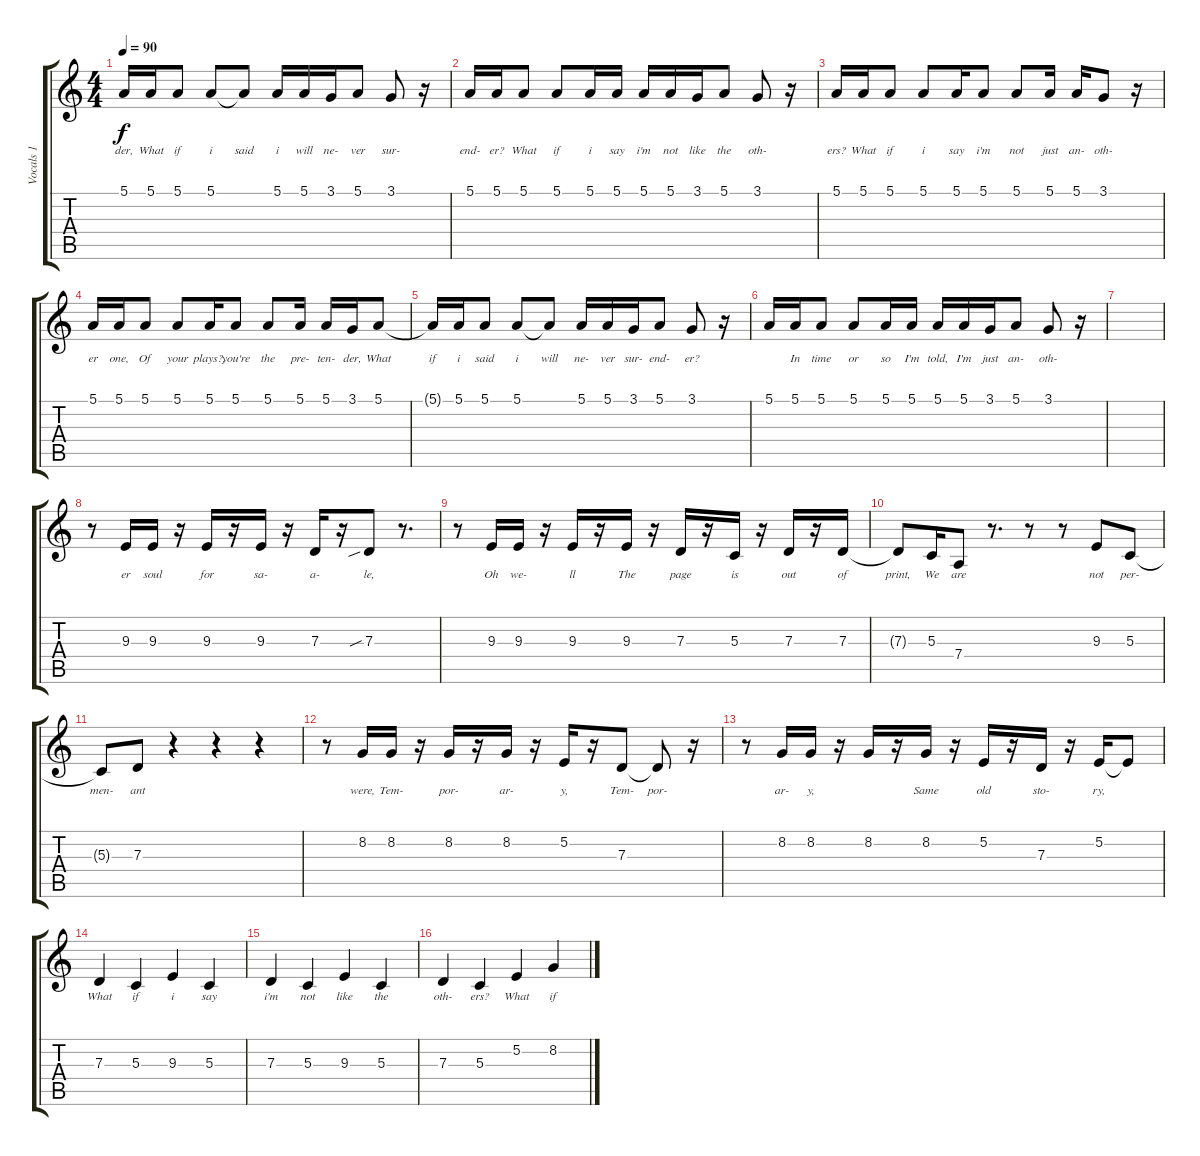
\track ("Vocals 1" "Vocals 1") {instrument flute}
\staff {score tabs}
\tuning (E4 B3 G3 D3 A2 E2) {hide}
\ts (4 4)
\tempo 90
\clef g2
\ks c
5.1{t}.16{lyrics (0 "der,") lyrics (1 "") lyrics (2 "") lyrics (3 "") lyrics (4 "") dy f} 5.1.16{lyrics (0 "What") lyrics (1 "") lyrics (2 "") lyrics (3 "") lyrics (4 "")} 5.1.8{lyrics (0 "if") lyrics (1 "") lyrics (2 "") lyrics (3 "") lyrics (4 "")} 5.1.8{lyrics (0 "i") lyrics (1 "") lyrics (2 "") lyrics (3 "") lyrics (4 "")} 5.1{t}.8{lyrics (0 "said") lyrics (1 "") lyrics (2 "") lyrics (3 "") lyrics (4 "")} 5.1.16{lyrics (0 "i") lyrics (1 "") lyrics (2 "") lyrics (3 "") lyrics (4 "")} 5.1.16{lyrics (0 "will") lyrics (1 "") lyrics (2 "") lyrics (3 "") lyrics (4 "")} 3.1.16{lyrics (0 "ne-") lyrics (1 "") lyrics (2 "") lyrics (3 "") lyrics (4 "")} 5.1.8{lyrics (0 "ver") lyrics (1 "") lyrics (2 "") lyrics (3 "") lyrics (4 "")} 3.1.8{lyrics (0 "sur-") lyrics (1 "") lyrics (2 "") lyrics (3 "") lyrics (4 "")} r.16 |
5.1.16{lyrics (0 "end-") lyrics (1 "") lyrics (2 "") lyrics (3 "") lyrics (4 "")} 5.1.16{lyrics (0 "er?") lyrics (1 "") lyrics (2 "") lyrics (3 "") lyrics (4 "")} 5.1.8{lyrics (0 "What") lyrics (1 "") lyrics (2 "") lyrics (3 "") lyrics (4 "")} 5.1.8{lyrics (0 "if") lyrics (1 "") lyrics (2 "") lyrics (3 "") lyrics (4 "")} 5.1.16{lyrics (0 "i") lyrics (1 "") lyrics (2 "") lyrics (3 "") lyrics (4 "")} 5.1.16{lyrics (0 "say") lyrics (1 "") lyrics (2 "") lyrics (3 "") lyrics (4 "")} 5.1.16{lyrics (0 "i'm") lyrics (1 "") lyrics (2 "") lyrics (3 "") lyrics (4 "")} 5.1.16{lyrics (0 "not") lyrics (1 "") lyrics (2 "") lyrics (3 "") lyrics (4 "")} 3.1.16{lyrics (0 "like") lyrics (1 "") lyrics (2 "") lyrics (3 "") lyrics (4 "")} 5.1.8{lyrics (0 "the") lyrics (1 "") lyrics (2 "") lyrics (3 "") lyrics (4 "")} 3.1.8{lyrics (0 "oth-") lyrics (1 "") lyrics (2 "") lyrics (3 "") lyrics (4 "")} r.16 |
5.1.16{lyrics (0 "ers?") lyrics (1 "") lyrics (2 "") lyrics (3 "") lyrics (4 "")} 5.1.16{lyrics (0 "What") lyrics (1 "") lyrics (2 "") lyrics (3 "") lyrics (4 "")} 5.1.8{lyrics (0 "if") lyrics (1 "") lyrics (2 "") lyrics (3 "") lyrics (4 "")} 5.1.8{lyrics (0 "i") lyrics (1 "") lyrics (2 "") lyrics (3 "") lyrics (4 "")} 5.1.16{lyrics (0 "say") lyrics (1 "") lyrics (2 "") lyrics (3 "") lyrics (4 "")} 5.1.8{lyrics (0 "i'm") lyrics (1 "") lyrics (2 "") lyrics (3 "") lyrics (4 "")} 5.1.8{lyrics (0 "not") lyrics (1 "") lyrics (2 "") lyrics (3 "") lyrics (4 "")} 5.1.16{lyrics (0 "just") lyrics (1 "") lyrics (2 "") lyrics (3 "") lyrics (4 "")} 5.1.16{lyrics (0 "an-") lyrics (1 "") lyrics (2 "") lyrics (3 "") lyrics (4 "")} 3.1.8{lyrics (0 "oth-") lyrics (1 "") lyrics (2 "") lyrics (3 "") lyrics (4 "")} r.16 |
5.1.16{lyrics (0 "er") lyrics (1 "") lyrics (2 "") lyrics (3 "") lyrics (4 "")} 5.1.16{lyrics (0 "one,") lyrics (1 "") lyrics (2 "") lyrics (3 "") lyrics (4 "")} 5.1.8{lyrics (0 "Of") lyrics (1 "") lyrics (2 "") lyrics (3 "") lyrics (4 "")} 5.1.8{lyrics (0 "your") lyrics (1 "") lyrics (2 "") lyrics (3 "") lyrics (4 "")} 5.1.16{lyrics (0 "plays?,") lyrics (1 "") lyrics (2 "") lyrics (3 "") lyrics (4 "")} 5.1.8{lyrics (0 "you're") lyrics (1 "") lyrics (2 "") lyrics (3 "") lyrics (4 "")} 5.1.8{lyrics (0 "the") lyrics (1 "") lyrics (2 "") lyrics (3 "") lyrics (4 "")} 5.1.16{lyrics (0 "pre-") lyrics (1 "") lyrics (2 "") lyrics (3 "") lyrics (4 "")} 5.1.16{lyrics (0 "ten-") lyrics (1 "") lyrics (2 "") lyrics (3 "") lyrics (4 "")} 3.1.16{lyrics (0 "der,") lyrics (1 "") lyrics (2 "") lyrics (3 "") lyrics (4 "")} 5.1.8{lyrics (0 "What") lyrics (1 "") lyrics (2 "") lyrics (3 "") lyrics (4 "")} |
5.1{t}.16{lyrics (0 "if") lyrics (1 "") lyrics (2 "") lyrics (3 "") lyrics (4 "")} 5.1.16{lyrics (0 "i") lyrics (1 "") lyrics (2 "") lyrics (3 "") lyrics (4 "")} 5.1.8{lyrics (0 "said") lyrics (1 "") lyrics (2 "") lyrics (3 "") lyrics (4 "")} 5.1.8{lyrics (0 "i") lyrics (1 "") lyrics (2 "") lyrics (3 "") lyrics (4 "")} 5.1{t}.8{lyrics (0 "will") lyrics (1 "") lyrics (2 "") lyrics (3 "") lyrics (4 "")} 5.1.16{lyrics (0 "ne-") lyrics (1 "") lyrics (2 "") lyrics (3 "") lyrics (4 "")} 5.1.16{lyrics (0 "ver") lyrics (1 "") lyrics (2 "") lyrics (3 "") lyrics (4 "")} 3.1.16{lyrics (0 "sur-") lyrics (1 "") lyrics (2 "") lyrics (3 "") lyrics (4 "")} 5.1.8{lyrics (0 "end-") lyrics (1 "") lyrics (2 "") lyrics (3 "") lyrics (4 "")} 3.1.8{lyrics (0 "er?") lyrics (1 "") lyrics (2 "") lyrics (3 "") lyrics (4 "")} r.16 |
5.1.16{lyrics (0 "") lyrics (1 "") lyrics (2 "") lyrics (3 "") lyrics (4 "")} 5.1.16{lyrics (0 "In") lyrics (1 "") lyrics (2 "") lyrics (3 "") lyrics (4 "")} 5.1.8{lyrics (0 "time") lyrics (1 "") lyrics (2 "") lyrics (3 "") lyrics (4 "")} 5.1.8{lyrics (0 "or") lyrics (1 "") lyrics (2 "") lyrics (3 "") lyrics (4 "")} 5.1.16{lyrics (0 "so") lyrics (1 "") lyrics (2 "") lyrics (3 "") lyrics (4 "")} 5.1.16{lyrics (0 "I'm") lyrics (1 "") lyrics (2 "") lyrics (3 "") lyrics (4 "")} 5.1.16{lyrics (0 "told,") lyrics (1 "") lyrics (2 "") lyrics (3 "") lyrics (4 "")} 5.1.16{lyrics (0 "I'm") lyrics (1 "") lyrics (2 "") lyrics (3 "") lyrics (4 "")} 3.1.16{lyrics (0 "just") lyrics (1 "") lyrics (2 "") lyrics (3 "") lyrics (4 "")} 5.1.8{lyrics (0 "an-") lyrics (1 "") lyrics (2 "") lyrics (3 "") lyrics (4 "")} 3.1.8{lyrics (0 "oth-") lyrics (1 "") lyrics (2 "") lyrics (3 "") lyrics (4 "")} r.16 |
|
r.8 9.3.16{lyrics (0 "er") lyrics (1 "") lyrics (2 "") lyrics (3 "") lyrics (4 "")} 9.3.16{lyrics (0 "soul") lyrics (1 "") lyrics (2 "") lyrics (3 "") lyrics (4 "")} r.16 9.3.16{lyrics (0 "for") lyrics (1 "") lyrics (2 "") lyrics (3 "") lyrics (4 "")} r.16 9.3.16{lyrics (0 "sa-") lyrics (1 "") lyrics (2 "") lyrics (3 "") lyrics (4 "")} r.16 7.3.16{lyrics (0 "a-") lyrics (1 "") lyrics (2 "") lyrics (3 "") lyrics (4 "")} r.16 7.3{sib}.8{lyrics (0 "le,") lyrics (1 "") lyrics (2 "") lyrics (3 "") lyrics (4 "")} r.8{d} |
r.8 9.3.16{lyrics (0 "Oh") lyrics (1 "") lyrics (2 "") lyrics (3 "") lyrics (4 "")} 9.3.16{lyrics (0 "we-") lyrics (1 "") lyrics (2 "") lyrics (3 "") lyrics (4 "")} r.16 9.3.16{lyrics (0 "ll") lyrics (1 "") lyrics (2 "") lyrics (3 "") lyrics (4 "")} r.16 9.3.16{lyrics (0 "The") lyrics (1 "") lyrics (2 "") lyrics (3 "") lyrics (4 "")} r.16 7.3.16{lyrics (0 "page") lyrics (1 "") lyrics (2 "") lyrics (3 "") lyrics (4 "")} r.16 5.3.16{lyrics (0 "is") lyrics (1 "") lyrics (2 "") lyrics (3 "") lyrics (4 "")} r.16 7.3.16{lyrics (0 "out") lyrics (1 "") lyrics (2 "") lyrics (3 "") lyrics (4 "")} r.16 7.3.16{lyrics (0 "of") lyrics (1 "") lyrics (2 "") lyrics (3 "") lyrics (4 "")} |
7.3{t}.8{lyrics (0 "print,") lyrics (1 "") lyrics (2 "") lyrics (3 "") lyrics (4 "")} 5.3.16{lyrics (0 "We") lyrics (1 "") lyrics (2 "") lyrics (3 "") lyrics (4 "")} 7.4.8{lyrics (0 "are") lyrics (1 "") lyrics (2 "") lyrics (3 "") lyrics (4 "")} r.8{d} r.8 r.8 9.3.8{lyrics (0 "not") lyrics (1 "") lyrics (2 "") lyrics (3 "") lyrics (4 "")} 5.3.8{lyrics (0 "per-") lyrics (1 "") lyrics (2 "") lyrics (3 "") lyrics (4 "")} |
5.3{t}.8{lyrics (0 "men-") lyrics (1 "") lyrics (2 "") lyrics (3 "") lyrics (4 "")} 7.3.8{lyrics (0 "ant") lyrics (1 "") lyrics (2 "") lyrics (3 "") lyrics (4 "")} r.4 r.4 r.4 |
r.8 8.2.16{lyrics (0 "were,") lyrics (1 "") lyrics (2 "") lyrics (3 "") lyrics (4 "")} 8.2.16{lyrics (0 "Tem-") lyrics (1 "") lyrics (2 "") lyrics (3 "") lyrics (4 "")} r.16 8.2.16{lyrics (0 "por-") lyrics (1 "") lyrics (2 "") lyrics (3 "") lyrics (4 "")} r.16 8.2.16{lyrics (0 "ar-") lyrics (1 "") lyrics (2 "") lyrics (3 "") lyrics (4 "")} r.16 5.2.16{lyrics (0 "y,") lyrics (1 "") lyrics (2 "") lyrics (3 "") lyrics (4 "")} r.16 7.3.8{lyrics (0 "Tem-") lyrics (1 "") lyrics (2 "") lyrics (3 "") lyrics (4 "")} 7.3{t}.8{lyrics (0 "por-") lyrics (1 "") lyrics (2 "") lyrics (3 "") lyrics (4 "")} r.16 |
r.8 8.2.16{lyrics (0 "ar-") lyrics (1 "") lyrics (2 "") lyrics (3 "") lyrics (4 "")} 8.2.16{lyrics (0 "y,") lyrics (1 "") lyrics (2 "") lyrics (3 "") lyrics (4 "")} r.16 8.2.16{lyrics (0 "") lyrics (1 "") lyrics (2 "") lyrics (3 "") lyrics (4 "")} r.16 8.2.16{lyrics (0 "Same") lyrics (1 "") lyrics (2 "") lyrics (3 "") lyrics (4 "")} r.16 5.2.16{lyrics (0 "old") lyrics (1 "") lyrics (2 "") lyrics (3 "") lyrics (4 "")} r.16 7.3.16{lyrics (0 "sto-") lyrics (1 "") lyrics (2 "") lyrics (3 "") lyrics (4 "")} r.16 5.2.16{lyrics (0 "ry,") lyrics (1 "") lyrics (2 "") lyrics (3 "") lyrics (4 "")} 5.2{t}.8{lyrics (0 "") lyrics (1 "") lyrics (2 "") lyrics (3 "") lyrics (4 "")} |
7.3.4{lyrics (0 "What") lyrics (1 "") lyrics (2 "") lyrics (3 "") lyrics (4 "")} 5.3.4{lyrics (0 "if") lyrics (1 "") lyrics (2 "") lyrics (3 "") lyrics (4 "")} 9.3.4{lyrics (0 "i") lyrics (1 "") lyrics (2 "") lyrics (3 "") lyrics (4 "")} 5.3.4{lyrics (0 "say") lyrics (1 "") lyrics (2 "") lyrics (3 "") lyrics (4 "")} |
7.3.4{lyrics (0 "i'm") lyrics (1 "") lyrics (2 "") lyrics (3 "") lyrics (4 "")} 5.3.4{lyrics (0 "not") lyrics (1 "") lyrics (2 "") lyrics (3 "") lyrics (4 "")} 9.3.4{lyrics (0 "like") lyrics (1 "") lyrics (2 "") lyrics (3 "") lyrics (4 "")} 5.3.4{lyrics (0 "the") lyrics (1 "") lyrics (2 "") lyrics (3 "") lyrics (4 "")} |
7.3.4{lyrics (0 "oth-") lyrics (1 "") lyrics (2 "") lyrics (3 "") lyrics (4 "")} 5.3.4{lyrics (0 "ers?") lyrics (1 "") lyrics (2 "") lyrics (3 "") lyrics (4 "")} 5.2.4{lyrics (0 "What") lyrics (1 "") lyrics (2 "") lyrics (3 "") lyrics (4 "")} 8.2.4{lyrics (0 "if") lyrics (1 "") lyrics (2 "") lyrics (3 "") lyrics (4 "")}
